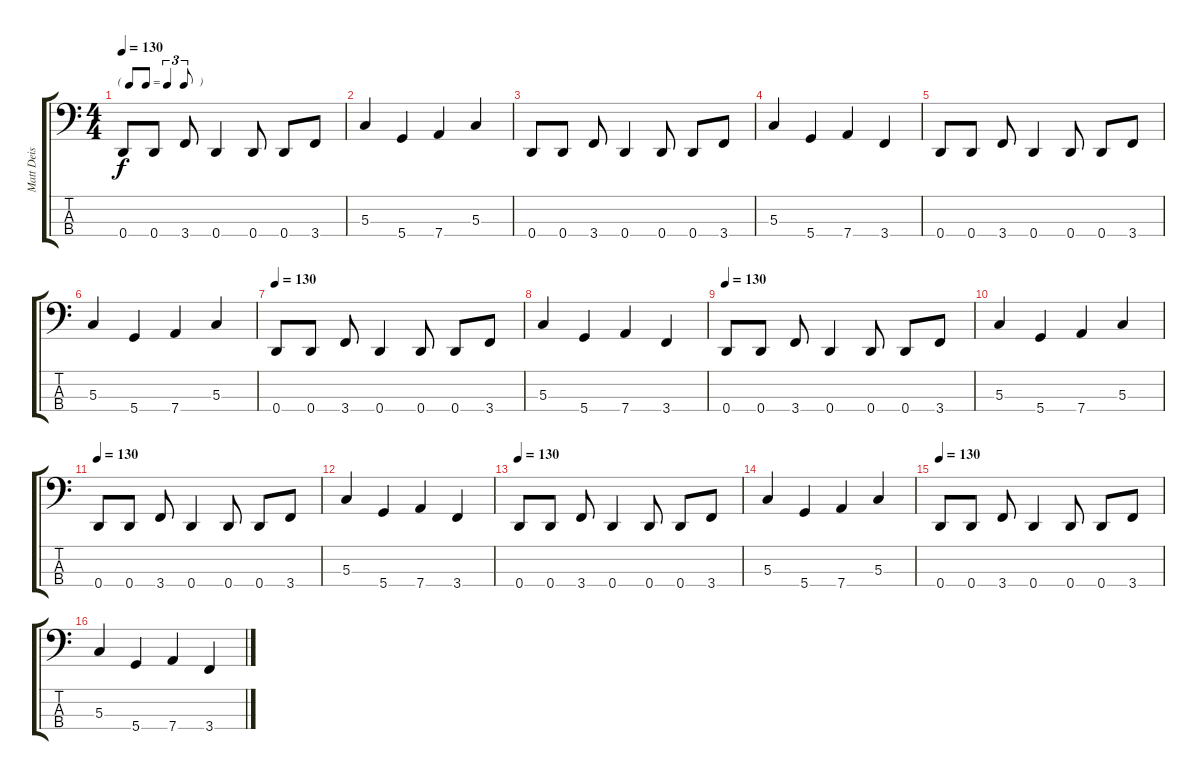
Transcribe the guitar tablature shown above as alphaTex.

\track ("Matt Deis" "Matt Deis") {instrument electricbassfinger}
\staff {score tabs}
\tuning (F2 C2 G1 D1) {hide}
\ts (4 4)
\tf triplet8th
\tempo 130
\clef f4
\ks c
0.4.8{dy f} 0.4.8 3.4.8 0.4.4 0.4.8 0.4.8 3.4.8 |
5.3.4 5.4.4 7.4.4 5.3.4 |
0.4.8 0.4.8 3.4.8 0.4.4 0.4.8 0.4.8 3.4.8 |
5.3.4 5.4.4 7.4.4 3.4.4 |
0.4.8 0.4.8 3.4.8 0.4.4 0.4.8 0.4.8 3.4.8 |
5.3.4 5.4.4 7.4.4 5.3.4 |
\tempo 130
0.4.8 0.4.8 3.4.8 0.4.4 0.4.8 0.4.8 3.4.8 |
5.3.4 5.4.4 7.4.4 3.4.4 |
\tempo 130
0.4.8 0.4.8 3.4.8 0.4.4 0.4.8 0.4.8 3.4.8 |
5.3.4 5.4.4 7.4.4 5.3.4 |
\tempo 130
0.4.8 0.4.8 3.4.8 0.4.4 0.4.8 0.4.8 3.4.8 |
5.3.4 5.4.4 7.4.4 3.4.4 |
\tempo 130
0.4.8 0.4.8 3.4.8 0.4.4 0.4.8 0.4.8 3.4.8 |
5.3.4 5.4.4 7.4.4 5.3.4 |
\tempo 130
0.4.8 0.4.8 3.4.8 0.4.4 0.4.8 0.4.8 3.4.8 |
5.3.4 5.4.4 7.4.4 3.4.4
